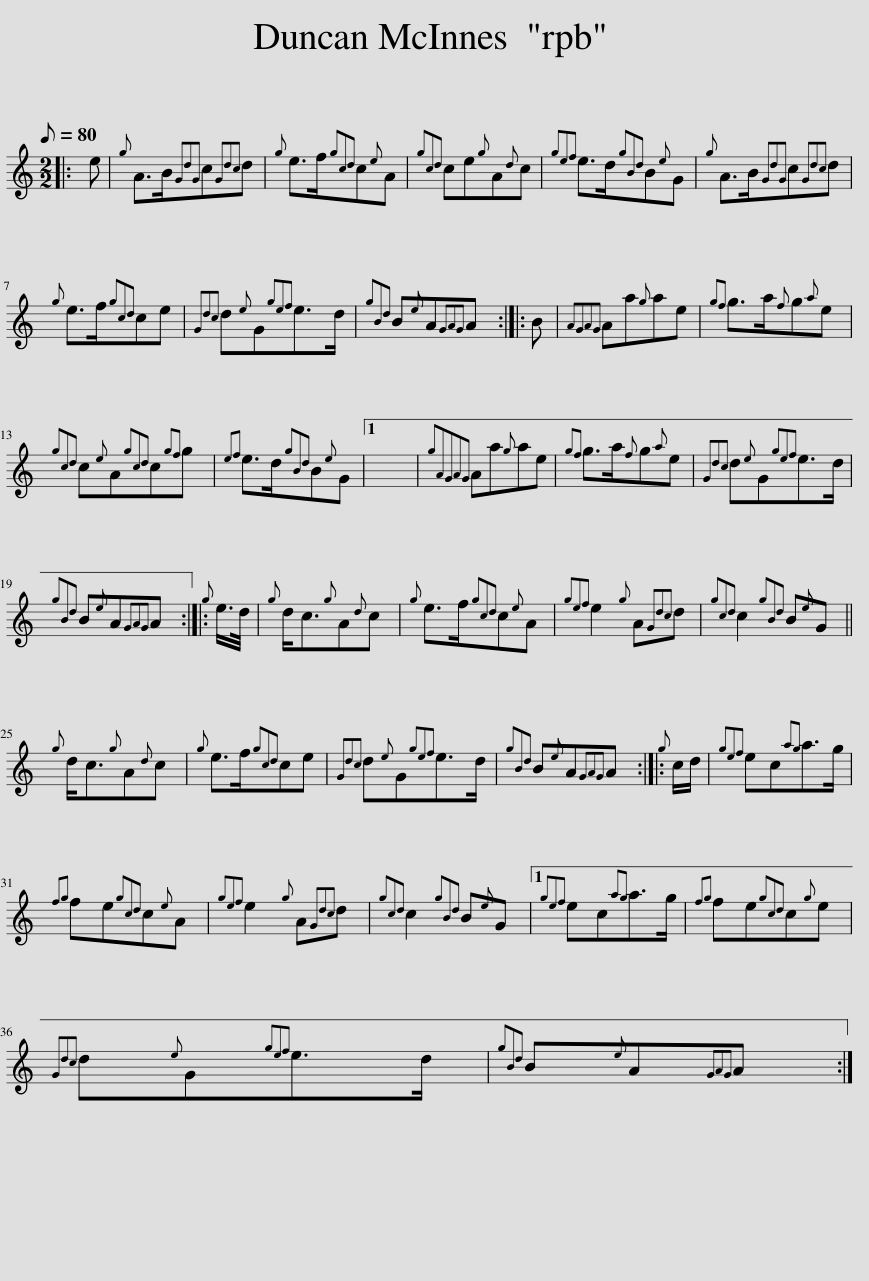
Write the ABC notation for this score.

X:1
L:1/8
Q:1/8=80
M:2/2
I:linebreak $
K:C
V:1 treble
V:1
|: e |{g} A>B{GdG}c{Gdc}d |{g} e>f{gcd}c{e}A |{gcd} ce{g}A{d}c |{gef} e>d{gBd}B{e}G | %5
{g} A>B{GdG}c{Gdc}d |${g} e>f{gcd}ce |{Gdc} d{e}G{gef}e>d |{gBd} B{e}A{GAG}A :: B | %10
{AGAG} Aa{g}ae |{gf} g>a{f}g{a}e |${gcd} c{e}A{gcd}c{gf}g |{ef} e>d{gBd}B{e}G |1 x8 | %15
{gAGAG} Aa{g}ae |{gf} g>a{f}g{a}e |{Gdc} d{e}G{gef}e>d |${gBd} B{e}A{GAG}A ::{g} e/>d/ | %20
{g} d<c{g}A{d}c |{g} e>f{gcd}c{e}A |{gef} e2{g} A{Gdc}d |{gcd} c2{gBd} B{e}G ||${g} d<c{g}A{d}c | %25
{g} e>f{gcd}ce |{Gdc} d{e}G{gef}e>d |{gBd} B{e}A{GAG}A ::{g} c/d/ |{gef} ec{ag}a>g |$ %30
{fg} fe{gcd}c{e}A |{gef} e2{g} A{Gdc}d |{gcd} c2{gBd} B{e}G |1{gef} ec{ag}a>g |{fg} fe{gcd}c{g}e |$ %35
{Gdc} d{e}G{gef}e>d |{gBd} B{e}A{GAG}A :| %37
